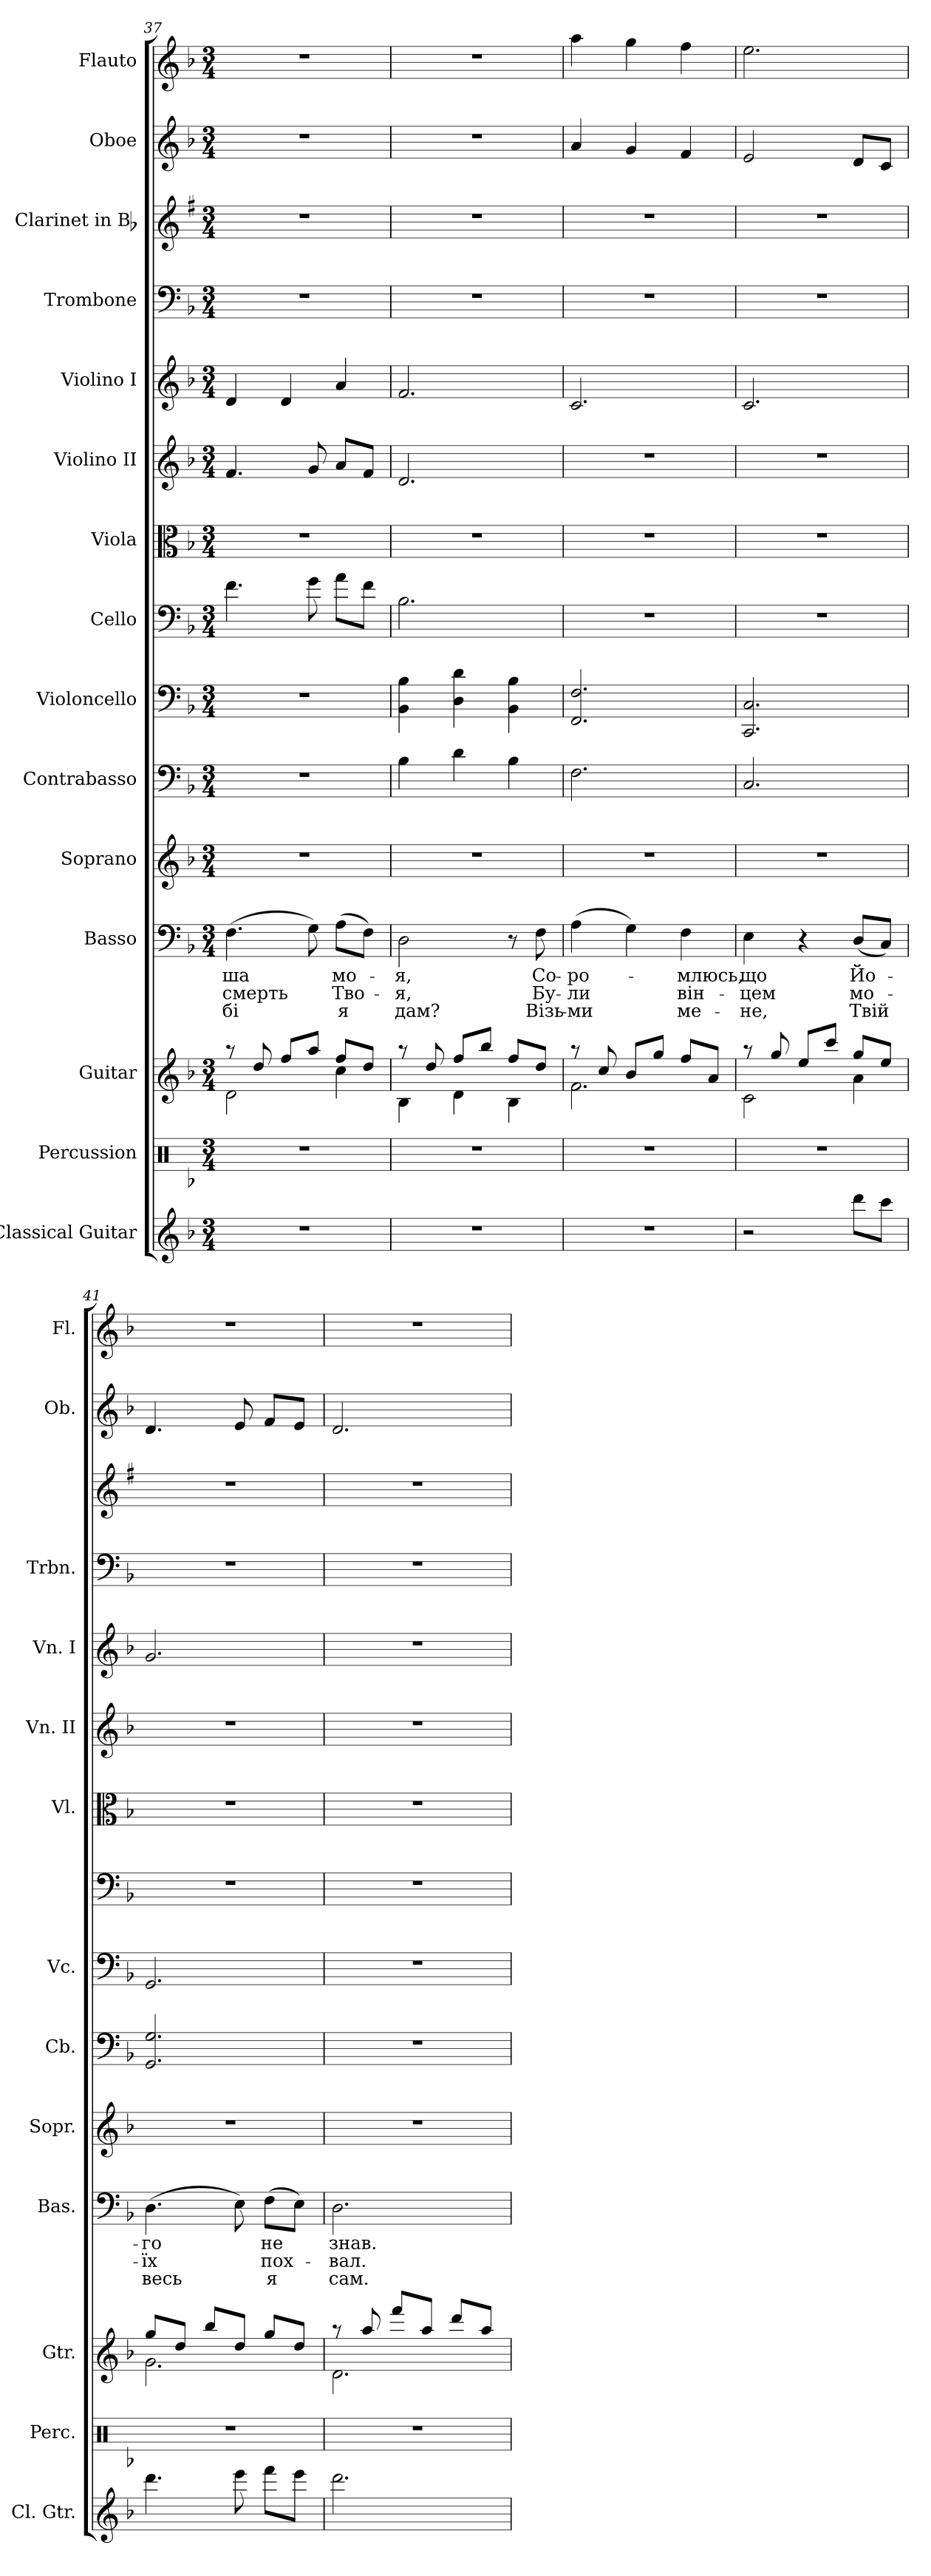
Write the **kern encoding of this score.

**kern	**kern	**kern	**kern	**text	**text	**text	**kern	**kern	**kern	**kern	**kern	**kern	**kern	**kern	**kern	**kern	**kern
*part15	*part14	*part13	*part12	*part12	*part12	*part12	*part11	*part10	*part9	*part8	*part7	*part6	*part5	*part4	*part3	*part2	*part1
*staff15	*staff14	*staff13	*staff12	*staff12	*staff12	*staff12	*staff11	*staff10	*staff9	*staff8	*staff7	*staff6	*staff5	*staff4	*staff3	*staff2	*staff1
*I"Classical Guitar	*I"Percussion	*I"Guitar	*I"Basso	*	*	*	*I"Soprano	*I"Contrabasso	*I"Violoncello	*I"Cello	*I"Viola	*I"Violino II	*I"Violino I	*I"Trombone	*I"Clarinet in Bb	*I"Oboe	*I"Flauto
*I'Cl. Gtr.	*I'Perc.	*I'Gtr.	*I'Bas.	*	*	*	*I'Sopr.	*I'Cb.	*I'Vc.	*	*I'Vl.	*I'Vn. II	*I'Vn. I	*I'Trbn.	*	*I'Ob.	*I'Fl.
*clefG2	*clefX	*clefG2	*clefF4	*	*	*	*clefG2	*clefF4	*clefF4	*clefF4	*clefC3	*clefG2	*clefG2	*clefF4	*clefG2	*clefG2	*clefG2
*ITrd7c12	*	*ITrd7c12	*	*	*	*	*	*ITrd7c12	*	*	*	*	*	*	*ITrd1c2	*	*
*k[b-]	*k[b-]	*k[b-]	*k[b-]	*	*	*	*k[b-]	*k[b-]	*k[b-]	*k[b-]	*k[b-]	*k[b-]	*k[b-]	*k[b-]	*k[b-]	*k[b-]	*k[b-]
*F:	*F:	*F:	*F:	*	*	*	*F:	*F:	*F:	*F:	*F:	*F:	*F:	*F:	*F:	*F:	*F:
*M3/4	*M3/4	*M3/4	*M3/4	*	*	*	*M3/4	*M3/4	*M3/4	*M3/4	*M3/4	*M3/4	*M3/4	*M3/4	*M3/4	*M3/4	*M3/4
=37	=37	=37	=37	=37	=37	=37	=37	=37	=37	=37	=37	=37	=37	=37	=37	=37	=37
*	*	*^	*	*	*	*	*	*	*	*	*	*	*	*	*	*	*
!	!	!	!	!	!LO:LY:a	!LO:LY:a	!LO:LY:a	!	!	!	!	!	!	!	!	!	!	!
2.r	2.r	8raa	2D\	(>4.F\	-ша	смерть	-бі	2.r	2.r	2.r	4.f\	2.r	4.f/	4d/	2.r	2.r	2.r	2.r
.	.	8d/	.	.	.	.	.	.	.	.	.	.	.	.	.	.	.	.
.	.	8f/L	.	.	.	.	.	.	.	.	.	.	.	4d/	.	.	.	.
.	.	8a/J	.	8G\)	.	.	.	.	.	.	8g\	.	8g/	.	.	.	.	.
!	!	!	!	!	!LO:LY:a	!LO:LY:a	!LO:LY:a	!	!	!	!	!	!	!	!	!	!	!
.	.	8f/L	4c\	(>8A\L	мо-	Тво-	я	.	.	.	8a\L	.	8a/L	4a/	.	.	.	.
.	.	8d/J	.	8F\J)	.	.	.	.	.	.	8f\J	.	8f/J	.	.	.	.	.
!!LO:PB:g=z
=38	=38	=38	=38	=38	=38	=38	=38	=38	=38	=38	=38	=38	=38	=38	=38	=38	=38	=38
!	!	!	!	!	!LO:LY:a	!LO:LY:a	!LO:LY:a	!	!	!	!	!	!	!	!	!	!	!
2.r	2.r	8raa	4BB-\	2D\	-я,	-я,	дам?	2.r	4BB-\	4BB-\ 4B-\	2.B-\	2.r	2.d/	2.f/	2.r	2.r	2.r	2.r
.	.	8d/	.	.	.	.	.	.	.	.	.	.	.	.	.	.	.	.
.	.	8f/L	4D\	.	.	.	.	.	4D\	4D\ 4d\	.	.	.	.	.	.	.	.
.	.	8b-/J	.	.	.	.	.	.	.	.	.	.	.	.	.	.	.	.
.	.	8f/L	4BB-\	8r	.	.	.	.	4BB-\	4BB-\ 4B-\	.	.	.	.	.	.	.	.
!	!	!	!	!	!LO:LY:a	!LO:LY:a	!LO:LY:a	!	!	!	!	!	!	!	!	!	!	!
.	.	8d/J	.	8F\	Со-	Бу-	Візь-	.	.	.	.	.	.	.	.	.	.	.
=39	=39	=39	=39	=39	=39	=39	=39	=39	=39	=39	=39	=39	=39	=39	=39	=39	=39	=39
!	!	!	!	!	!LO:LY:a	!LO:LY:a	!LO:LY:a	!	!	!	!	!	!	!	!	!	!	!
2.r	2.r	8raa	2.F\	(>4A\	-ро-	-ли	-ми	2.r	2.FF\	2.FF/ 2.F/	2.r	2.r	2.r	2.c/	2.r	2.r	4a/	4aa\
.	.	8c/	.	.	.	.	.	.	.	.	.	.	.	.	.	.	.	.
.	.	8B-/L	.	4G\)	.	.	.	.	.	.	.	.	.	.	.	.	4g/	4gg\
.	.	8g/J	.	.	.	.	.	.	.	.	.	.	.	.	.	.	.	.
!	!	!	!	!	!LO:LY:a	!LO:LY:a	!LO:LY:a	!	!	!	!	!	!	!	!	!	!	!
.	.	8f/L	.	4F\	-млюсь,	він-	ме-	.	.	.	.	.	.	.	.	.	4f/	4ff\
.	.	8A/J	.	.	.	.	.	.	.	.	.	.	.	.	.	.	.	.
=40	=40	=40	=40	=40	=40	=40	=40	=40	=40	=40	=40	=40	=40	=40	=40	=40	=40	=40
!	!	!	!	!	!LO:LY:a	!LO:LY:a	!LO:LY:a	!	!	!	!	!	!	!	!	!	!	!
2r	2.r	8raa	2C\	4E\	що	-цем	-не,	2.r	2.CC/	2.CC/ 2.C/	2.r	2.r	2.r	2.c/	2.r	2.r	2e/	2.ee\
.	.	8g/	.	.	.	.	.	.	.	.	.	.	.	.	.	.	.	.
.	.	8e/L	.	4r	.	.	.	.	.	.	.	.	.	.	.	.	.	.
.	.	8cc/J	.	.	.	.	.	.	.	.	.	.	.	.	.	.	.	.
!	!	!	!	!	!LO:LY:a	!LO:LY:a	!LO:LY:a	!	!	!	!	!	!	!	!	!	!	!
8dd\L	.	8g/L	4A\	(<8D/L	Йо-	мо-	Твій	.	.	.	.	.	.	.	.	.	8d/L	.
8cc\J	.	8e/J	.	8C/J)	.	.	.	.	.	.	.	.	.	.	.	.	8c/J	.
=41	=41	=41	=41	=41	=41	=41	=41	=41	=41	=41	=41	=41	=41	=41	=41	=41	=41	=41
!	!	!	!	!	!LO:LY:a	!LO:LY:a	!LO:LY:a	!	!	!	!	!	!	!	!	!	!	!
4.dd\	2.r	8g/L	2.G\	(>4.D\	-го	-їх	весь	2.r	2.GGG/ 2.GG/	2.GG/	2.r	2.r	2.r	2.g/	2.r	2.r	4.d/	2.r
.	.	8d/J	.	.	.	.	.	.	.	.	.	.	.	.	.	.	.	.
.	.	8b-/L	.	.	.	.	.	.	.	.	.	.	.	.	.	.	.	.
8ee\	.	8d/J	.	8E\)	.	.	.	.	.	.	.	.	.	.	.	.	8e/	.
!	!	!	!	!	!LO:LY:a	!LO:LY:a	!LO:LY:a	!	!	!	!	!	!	!	!	!	!	!
8ff\L	.	8g/L	.	(>8F\L	не	пох-	я	.	.	.	.	.	.	.	.	.	8f/L	.
8ee\J	.	8d/J	.	8E\J)	.	.	.	.	.	.	.	.	.	.	.	.	8e/J	.
=42	=42	=42	=42	=42	=42	=42	=42	=42	=42	=42	=42	=42	=42	=42	=42	=42	=42	=42
!	!	!	!	!	!LO:LY:a	!LO:LY:a	!LO:LY:a	!	!	!	!	!	!	!	!	!	!	!
2.dd\	2.r	8raa	2.D\	2.D\	знав.	-вал.	сам.	2.r	2.r	2.r	2.r	2.r	2.r	2.r	2.r	2.r	2.d/	2.r
.	.	8a/	.	.	.	.	.	.	.	.	.	.	.	.	.	.	.	.
.	.	8ff/L	.	.	.	.	.	.	.	.	.	.	.	.	.	.	.	.
.	.	8a/J	.	.	.	.	.	.	.	.	.	.	.	.	.	.	.	.
.	.	8dd/L	.	.	.	.	.	.	.	.	.	.	.	.	.	.	.	.
.	.	8a/J	.	.	.	.	.	.	.	.	.	.	.	.	.	.	.	.
*	*	*v	*v	*	*	*	*	*	*	*	*	*	*	*	*	*	*	*
=	=	=	=	=	=	=	=	=	=	=	=	=	=	=	=	=	=
*-	*-	*-	*-	*-	*-	*-	*-	*-	*-	*-	*-	*-	*-	*-	*-	*-	*-
